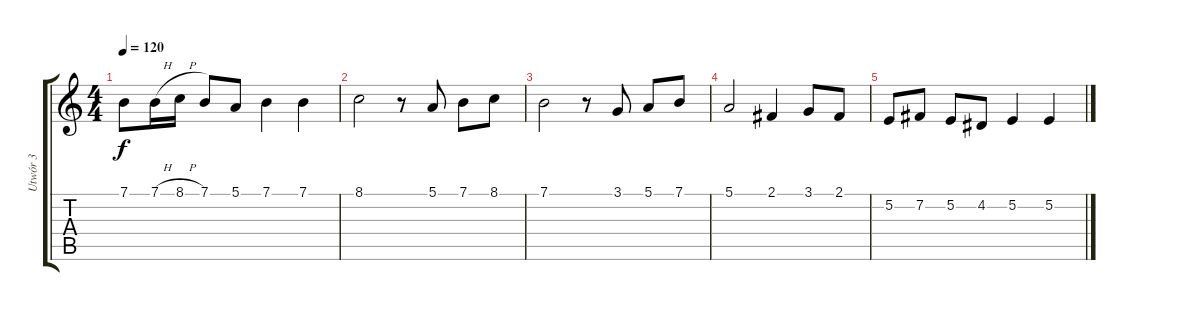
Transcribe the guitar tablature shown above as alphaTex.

\track ("Utwór 3" "Utwór 3") {instrument panflute}
\staff {score tabs}
\tuning (E4 B3 G3 D3 A2 E2) {hide}
\ts (4 4)
\tempo 120
\clef g2
\ks c
7.1.8{dy f} 7.1{h}.16 8.1{h}.16 7.1.8 5.1.8 7.1.4 7.1.4 |
8.1.2 r.8 5.1.8 7.1.8 8.1.8 |
7.1.2 r.8 3.1.8 5.1.8 7.1.8 |
5.1.2 2.1.4 3.1.8 2.1.8 |
5.2.8 7.2.8 5.2.8 4.2.8 5.2.4 5.2.4
